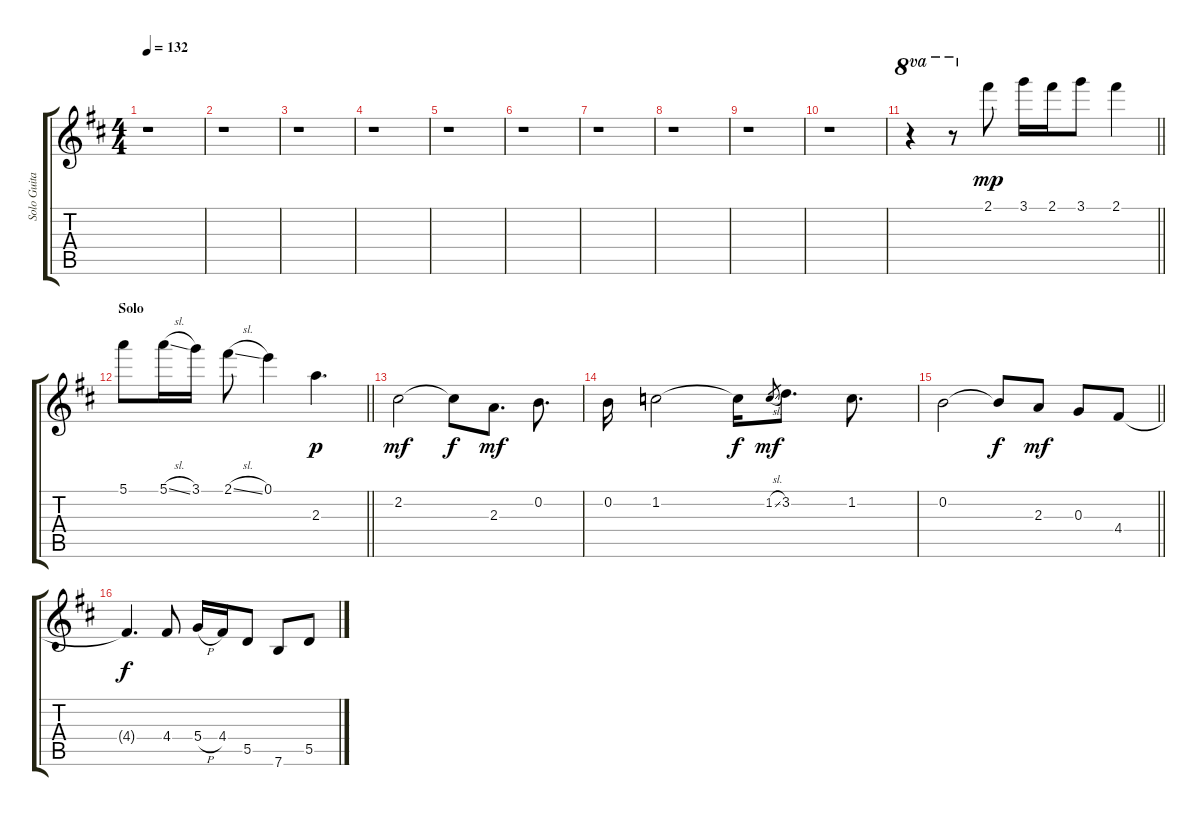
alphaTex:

\track ("Solo Guitar" "Solo Guita") {instrument acousticguitarsteel}
\staff {score tabs}
\tuning (E4 B3 G3 D3 A2 E2) {hide}
\ts (4 4)
\tempo 132
\clef g2
\ks d
r.1{dy p} |
r.1 |
r.1 |
r.1 |
r.1 |
r.1 |
r.1 |
r.1 |
r.1 |
r.1 |
\barLineRight lightlight
r.4{ot 8va} r.8{ot 8va} 2.1.8{ot 8vb dy mp} 3.1.16{ot 8vb} 2.1.16{ot 8vb} 3.1.8{ot 8vb} 2.1.4{ot 8vb} |
\section ("" "Solo")
\barLineRight lightlight
5.1.8{ot 8vb} 5.1{sl}.16{ot 8vb} 3.1.16{ot 8vb} 2.1{sl}.8{ot 8vb} 0.1.4{ot 8vb} 2.3.4{d ot 8vb dy p} |
2.2.2{dy mf} 2.2{t}.8{dy f} 2.3.8{d dy mf} 0.2.8{d} |
0.2.16 1.2.2 1.2{t}.16{dy f} 1.2{sl}.8{gr dy mf} 3.2.8{d} 1.2.8{d} |
\barLineRight lightlight
0.2.2 0.2{t}.8{dy f} 2.3.8{dy mf} 0.3.8 4.4.8 |
4.4{t}.4{d dy f} 4.4.8 5.4{h}.16 4.4.16 5.5.8 7.6.8 5.5.8
